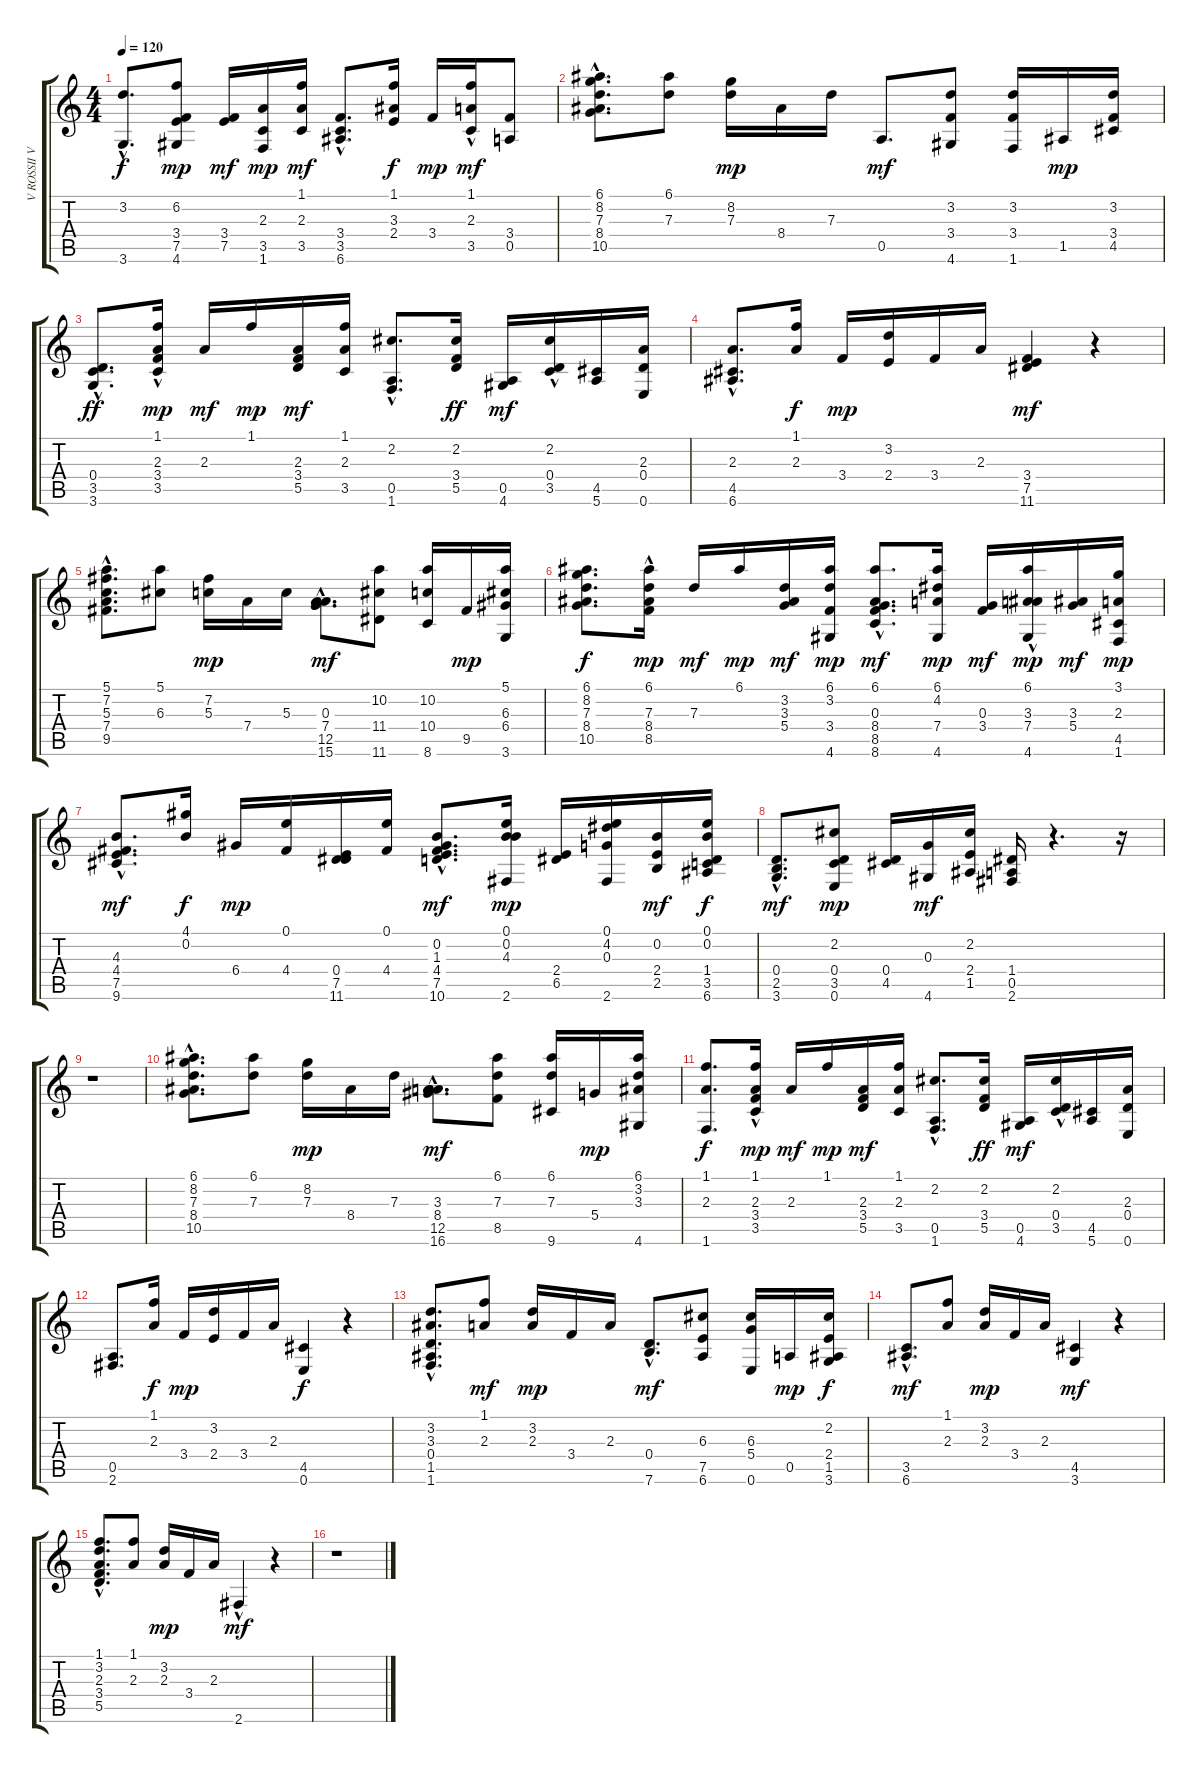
\track ("V ROSSII VECHERA     " "V ROSSII V") {instrument acousticguitarsteel}
\staff {score tabs}
\tuning (E4 B3 G3 D3 A2 E2) {hide}
\ts (4 4)
\tempo 120
\clef g2
\ks c
(3.2 3.6{hac}).8{d dy f} (6.2 3.4 7.5 4.6).8{dy mp} (3.4 7.5).16{dy mf} (2.3 3.5 1.6).16{dy mp} (1.1 2.3 3.5).16{dy mf} (3.4{hac} 3.5{hac} 6.6{hac}).8{d} (1.1 3.3 2.4).16{dy f} 3.4.16{dy mp} (1.1{hac} 2.3{hac} 3.5{hac}).16{dy mf} (3.4 0.5).8 |
(6.1{hac} 8.2{hac} 7.3 8.4{hac} 10.5).8{d} (6.1 7.3).8 (8.2 7.3).16{dy mp} 8.4.16 7.3.16 0.5.8{d dy mf} (3.2 3.4 4.6).8 (3.2 3.4 1.6).16 1.5.16{dy mp} (3.2 3.4 4.5).16 |
(0.4{hac} 3.5{hac} 3.6{hac}).8{d dy ff} (1.1 2.3 3.4 3.5{hac}).16{dy mp} 2.3.16{dy mf} 1.1.16{dy mp} (2.3 3.4 5.5).16{dy mf} (1.1 2.3 3.5).16 (2.2{hac} 0.5 1.6{hac}).8{d} (2.2 3.4 5.5).16{dy ff} (0.5 4.6).16{dy mf} (2.2{hac} 0.4 3.5).16 (4.5 5.6).16 (2.3 0.4 0.6).16 |
(2.3{hac} 4.5 6.6{hac}).8{d} (1.1 2.3).16{dy f} 3.4.16{dy mp} (3.2 2.4).16 3.4.16 2.3.16 (3.4 7.5 11.6).4{dy mf} r.4 |
(5.1{hac} 7.2{hac} 5.3 7.4{hac} 9.5{hac}).8{d} (5.1 6.3).8 (7.2 5.3).16{dy mp} 7.4.16 5.3.16 (0.3{hac} 7.4 12.5{hac} 15.6{hac}).8{d dy mf} (10.2 11.4 11.6).8 (10.2 10.4 8.6).16 9.5.16{dy mp} (5.1 6.3 6.4 3.6).16 |
(6.1 8.2 7.3 8.4 10.5).8{d dy f} (6.1 7.3 8.4 8.5{hac}).16{dy mp} 7.3.16{dy mf} 6.1.16{dy mp} (3.2 3.3 5.4).16{dy mf} (6.1 3.2 3.4 4.6).16{dy mp} (6.1{hac} 0.3 8.4{hac} 8.5{hac} 8.6{hac}).8{d dy mf} (6.1 4.2 7.4 4.6).16{dy mp} (0.3 3.4).16{dy mf} (6.1{hac} 3.3 7.4 4.6).16{dy mp} (3.3 5.4).16{dy mf} (3.1 2.3 4.5 1.6).16{dy mp} |
(4.3{hac} 4.4 7.5 9.6{hac}).8{d dy mf} (4.1 0.2).16{dy f} 6.4.16{dy mp} (0.1 4.4).16 (0.4 7.5 11.6).16 (0.1 4.4).16 (0.2{hac} 1.3{hac} 4.4{hac} 7.5 10.6{hac}).8{d dy mf} (0.1 0.2 4.3 2.6).16{dy mp} (2.4 6.5).16 (0.1 4.2 0.3 2.6).16 (0.2 2.4 2.5).16{dy mf} (0.1 0.2 1.4 3.5 6.6).16{dy f} |
(0.4{hac} 2.5{hac} 3.6{hac}).8{d dy mf} (2.2 0.4 3.5 0.6).8{dy mp} (0.4 4.5).16 (0.3 4.6).16{dy mf} (2.2 2.4 1.5).16 (1.4 0.5 2.6).16 r.4{d} r.16 |
r.1 |
(6.1{hac} 8.2{hac} 7.3 8.4{hac} 10.5{hac}).8{d} (6.1 7.3).8 (8.2 7.3).16{dy mp} 8.4.16 7.3.16 (3.3 8.4{hac} 12.5{hac} 16.6{hac}).8{d dy mf} (6.1 7.3 8.5).8 (6.1 7.3 9.6).16 5.4.16{dy mp} (6.1 3.2 3.3 4.6).16 |
(1.1 2.3 1.6).8{d dy f} (1.1 2.3 3.4 3.5{hac}).16{dy mp} 2.3.16{dy mf} 1.1.16{dy mp} (2.3 3.4 5.5).16{dy mf} (1.1 2.3 3.5).16 (2.2{hac} 0.5 1.6{hac}).8{d} (2.2 3.4 5.5).16{dy ff} (0.5 4.6).16{dy mf} (2.2{hac} 0.4 3.5).16 (4.5 5.6).16 (2.3 0.4 0.6).16 |
(0.5 2.6).8{d} (1.1 2.3).16{dy f} 3.4.16{dy mp} (3.2 2.4).16 3.4.16 2.3.16 (4.5 0.6).4{dy f} r.4 |
(3.2{hac} 3.3 0.4{hac} 1.5 1.6{hac}).8{d} (1.1 2.3).8{dy mf} (3.2 2.3).16{dy mp} 3.4.16 2.3.16 (0.4{hac} 7.6{hac}).8{d dy mf} (6.3 7.5 6.6).8 (6.3 5.4 0.6).16 0.5.16{dy mp} (2.2 2.4 1.5 3.6).16{dy f} |
(3.5{hac} 6.6{hac}).8{d dy mf} (1.1 2.3).8 (3.2 2.3).16{dy mp} 3.4.16 2.3.16 (4.5 3.6).4{dy mf} r.4 |
(1.1{hac} 3.2{hac} 2.3 3.4{hac} 5.5).8{d} (1.1 2.3).8 (3.2 2.3).16{dy mp} 3.4.16 2.3.16 2.6{hac}.4{dy mf} r.4 |
r.1
